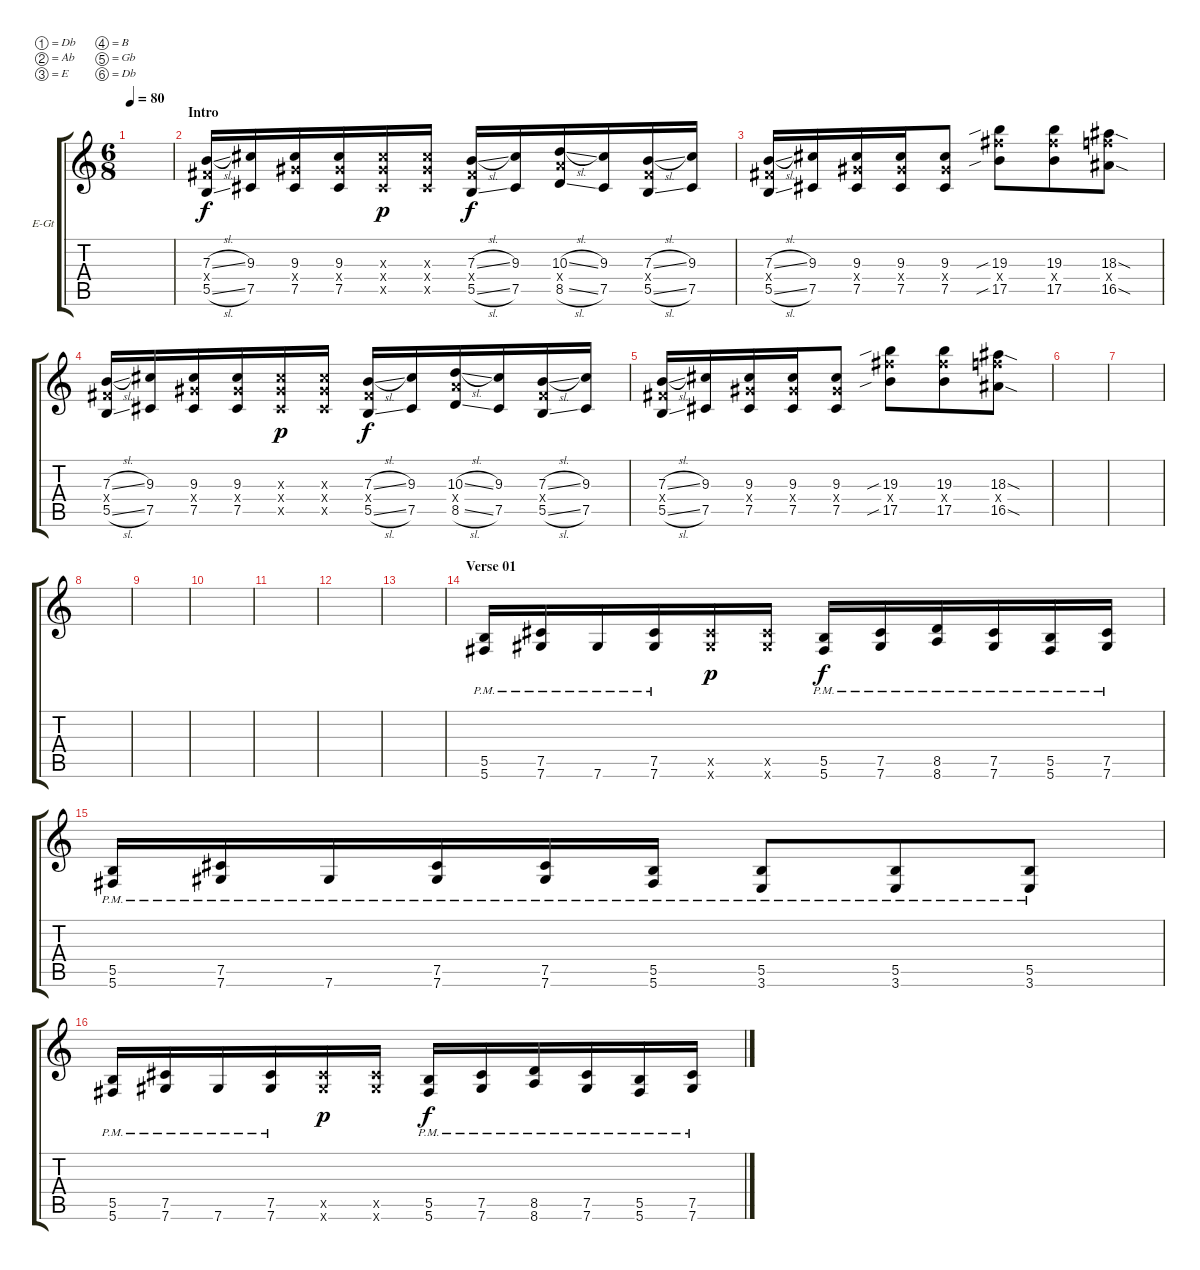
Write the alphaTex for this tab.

\defaultSystemsLayout 4
\bracketExtendMode groupsimilarinstruments
\firstSystemTrackNameOrientation horizontal
\otherSystemsTrackNameOrientation horizontal
\track ("Electric Guitar" "E-Gt") {instrument overdrivenguitar}
\staff {score tabs}
\tuning (Db4 Ab3 E3 B2 Gb2 Db2)
\ts (6 8)
\tempo 80
\clef g2
\scale
0.124645
\ks c
|
\section ("" "Intro")
\scale
0.619821 (5.5{sl} 7.3{sl} 7.4{x}).16 (7.5 9.3).16 (7.5 9.3 9.4{x}).16 (7.5 9.3 9.4{x}).16 (7.5{x} 9.4{x} 9.3{x}).16{dy p} (7.5{x} 9.4{x} 9.3{x}).16 (5.5{sl} 7.3{sl} 7.4{x}).16{dy f} (7.5 9.3).16 (8.5{sl} 10.3{sl} 10.4{x}).16 (7.5 9.3).16 (5.5{sl} 7.3{sl} 7.4{x}).16 (7.5 9.3).16 |
\scale
0.256303 (5.5{sl} 7.3{sl} 7.4{x}).16 (7.5 9.3).16 (7.5 9.3 9.4{x}).16 (7.5 9.3 9.4{x}).16 (7.5 9.3 9.4{x}).8 (17.5{sib} 19.3{sib} 19.4{x}).8 (19.3 17.5 19.4{x}).8 (18.3{sod} 16.5{sod} 18.4{x}).8 |
\scale
0.457796 (5.5{sl} 7.3{sl} 7.4{x}).16 (7.5 9.3).16 (7.5 9.3 9.4{x}).16 (7.5 9.3 9.4{x}).16 (7.5{x} 9.4{x} 9.3{x}).16{dy p} (7.5{x} 9.4{x} 9.3{x}).16 (5.5{sl} 7.3{sl} 7.4{x}).16{dy f} (7.5 9.3).16 (8.5{sl} 10.3{sl} 10.4{x}).16 (7.5 9.3).16 (5.5{sl} 7.3{sl} 7.4{x}).16 (7.5 9.3).16 |
\scale
0.440521 (5.5{sl} 7.3{sl} 7.4{x}).16 (7.5 9.3).16 (7.5 9.3 9.4{x}).16 (7.5 9.3 9.4{x}).16 (7.5 9.3 9.4{x}).8 (17.5{sib} 19.3{sib} 19.4{x}).8 (19.3 17.5 19.4{x}).8 (18.3{sod} 16.5{sod} 18.4{x}).8 |
\scale
0.103082 |
|
|
|
|
|
|
|
\section ("" "Verse 01")
(5.6{pm} 5.5{pm}).16 (7.5{pm} 7.6{pm}).16 7.6{pm}.16 (7.6{pm} 7.5{pm}).16 (7.6{x} 7.5{x}).16{dy p} (7.6{x} 7.5{x}).16 (5.6{pm} 5.5{pm}).16{dy f} (7.6{pm} 7.5{pm}).16 (8.5{pm} 8.6{pm}).16 (7.6{pm} 7.5{pm}).16 (5.6{pm} 5.5{pm}).16 (7.5{pm} 7.6{pm}).16 |
(5.6{pm} 5.5{pm}).16 (7.5{pm} 7.6{pm}).16 7.6{pm}.16 (7.6{pm} 7.5{pm}).16 (7.6{pm} 7.5{pm}).16 (5.5{pm} 5.6{pm}).16 (3.6{pm} 5.5{pm}).8 (3.6{pm} 5.5{pm}).8 (3.6{pm} 5.5{pm}).8 |
(5.6{pm} 5.5{pm}).16 (7.5{pm} 7.6{pm}).16 7.6{pm}.16 (7.6{pm} 7.5{pm}).16 (7.6{x} 7.5{x}).16{dy p} (7.6{x} 7.5{x}).16 (5.6{pm} 5.5{pm}).16{dy f} (7.6{pm} 7.5{pm}).16 (8.5{pm} 8.6{pm}).16 (7.6{pm} 7.5{pm}).16 (5.6{pm} 5.5{pm}).16 (7.5{pm} 7.6{pm}).16
